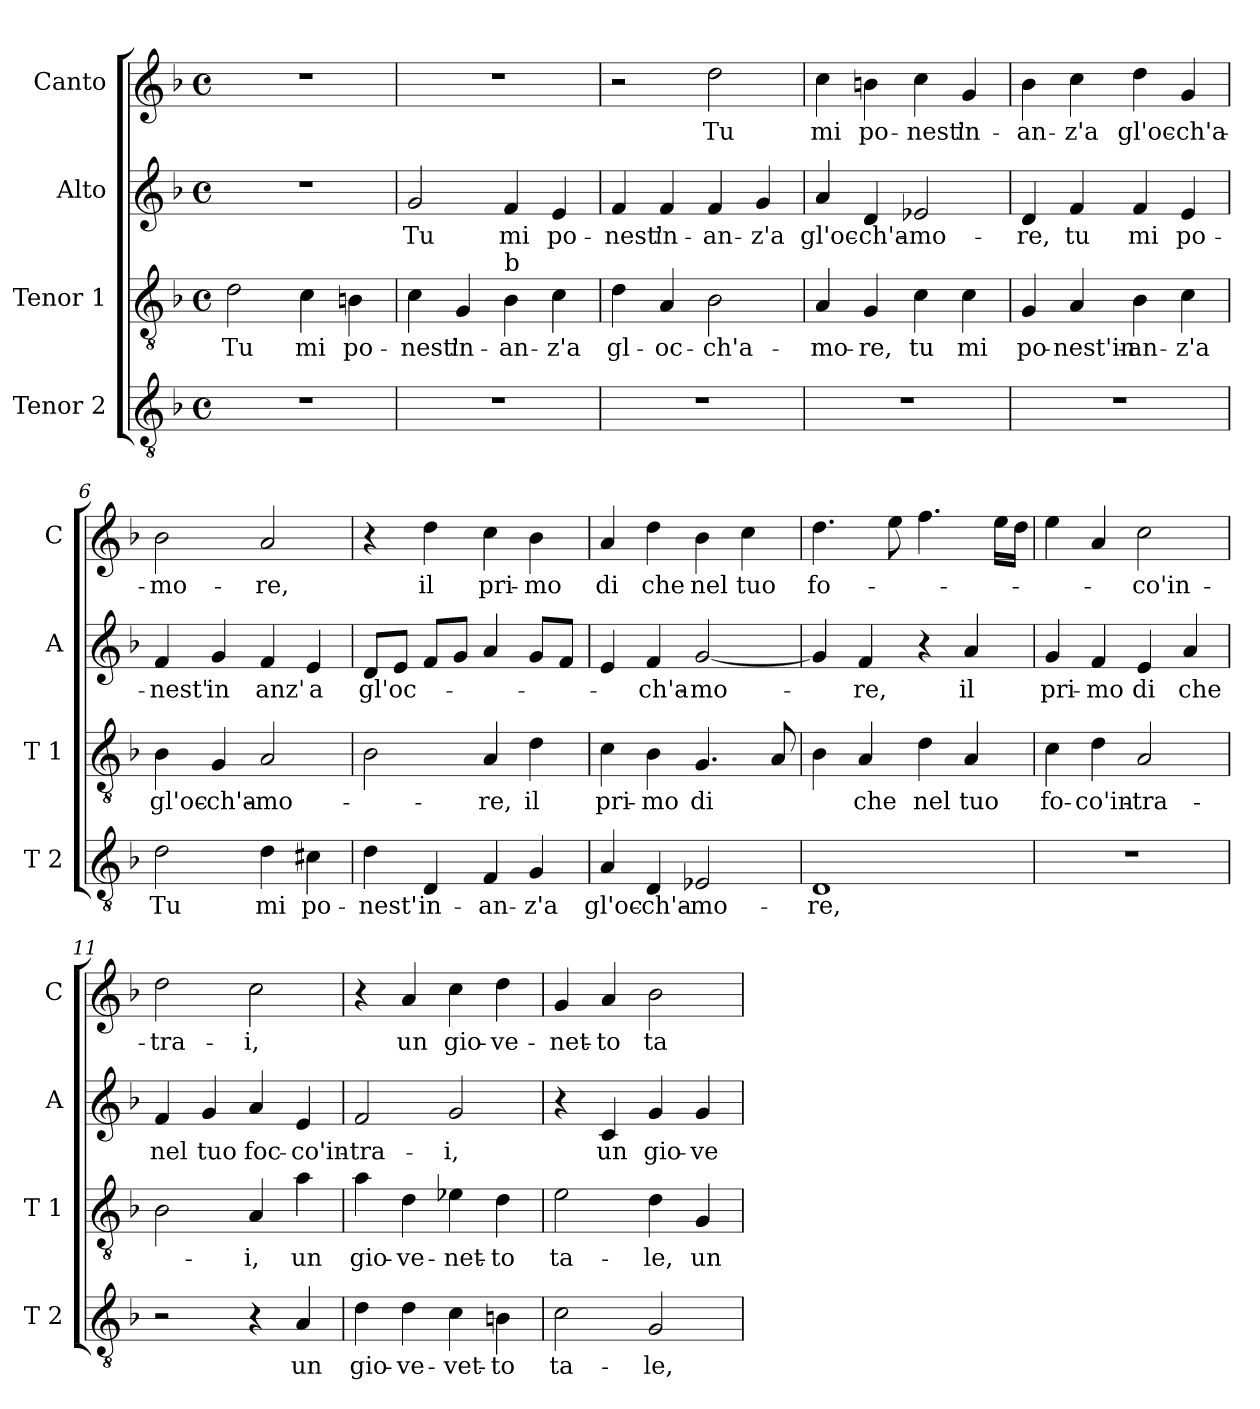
**kern	**text	**kern	**text	**kern	**text	**kern	**text
*part4	*part4	*part3	*part3	*part2	*part2	*part1	*part1
*staff4	*staff4	*staff3	*staff3	*staff2	*staff2	*staff1	*staff1
*I"Tenor 2	*	*I"Tenor 1	*	*I"Alto	*	*I"Canto	*
*I'T 2	*	*I'T 1	*	*I'A	*	*I'C	*
*clefGv2	*	*clefGv2	*	*clefG2	*	*clefG2	*
*k[b-]	*	*k[b-]	*	*k[b-]	*	*k[b-]	*
*F:	*	*F:	*	*F:	*	*F:	*
*M4/4	*	*M4/4	*	*M4/4	*	*M4/4	*
*met(c)	*	*met(c)	*	*met(c)	*	*met(c)	*
=1	=1	=1	=1	=1	=1	=1	=1
!	!	!	!LO:LY:b	!	!	!	!
1r	.	2d\	Tu	1r	.	1r	.
!	!	!	!LO:LY:b	!	!	!	!
.	.	4c\	mi	.	.	.	.
!	!	!	!LO:LY:b	!	!	!	!
.	.	4Bn\	po-	.	.	.	.
=2	=2	=2	=2	=2	=2	=2	=2
!	!	!	!LO:LY:b	!	!LO:LY:b	!	!
1r	.	4c\	-nest'	2g/	Tu	1r	.
!	!	!	!LO:LY:b	!	!	!	!
.	.	4G/	in-	.	.	.	.
!	!	!LO:TX:a:t=b	!	!	!	!	!
!	!	!	!LO:LY:b	!	!LO:LY:b	!	!
.	.	4B-\	-an-	4f/	mi	.	.
!	!	!	!LO:LY:b	!	!LO:LY:b	!	!
.	.	4c\	-z'a	4e/	po-	.	.
=3	=3	=3	=3	=3	=3	=3	=3
!	!	!	!LO:LY:b	!	!LO:LY:b	!	!
1r	.	4d\	gl-	4f/	-nest'	2r	.
!	!	!	!LO:LY:b	!	!LO:LY:b	!	!
.	.	4A/	-oc-	4f/	in-	.	.
!	!	!	!LO:LY:b	!	!LO:LY:b	!	!LO:LY:b
.	.	2B-\	-ch'a-	4f/	-an-	2dd\	Tu
!	!	!	!	!	!LO:LY:b	!	!
.	.	.	.	4g/	-z'a	.	.
=4	=4	=4	=4	=4	=4	=4	=4
!	!	!	!LO:LY:b	!	!LO:LY:b	!	!LO:LY:b
1r	.	4A/	-mo-	4a/	gl'oc-	4cc\	mi
!	!	!	!LO:LY:b	!	!LO:LY:b	!	!LO:LY:b
.	.	4G/	-re,	4d/	-ch'a-	4bn\	po-
!	!	!	!LO:LY:b	!	!LO:LY:b	!	!LO:LY:b
.	.	4c\	tu	2e-X/	-mo-	4cc\	-nest'
!	!	!	!LO:LY:b	!	!	!	!LO:LY:b
.	.	4c\	mi	.	.	4g/	in-
=5	=5	=5	=5	=5	=5	=5	=5
!	!	!	!LO:LY:b	!	!LO:LY:b	!	!LO:LY:b
1r	.	4G/	po-	4d/	-re,	4b-\	-an-
!	!	!	!LO:LY:b	!	!LO:LY:b	!	!LO:LY:b
.	.	4A/	-nest'in-	4f/	tu	4cc\	-z'a
!	!	!	!LO:LY:b	!	!LO:LY:b	!	!LO:LY:b
.	.	4B-\	-an-	4f/	mi	4dd\	gl'oc-
!	!	!	!LO:LY:b	!	!LO:LY:b	!	!LO:LY:b
.	.	4c\	-z'a	4e/	po-	4g/	-ch'a-
!!LO:LB:g=z
=6	=6	=6	=6	=6	=6	=6	=6
!	!LO:LY:b	!	!LO:LY:b	!	!LO:LY:b	!	!LO:LY:b
2d\	Tu	4B-\	gl'oc-	4f/	-nest'	2b-\	-mo-
!	!	!	!LO:LY:b	!	!LO:LY:b	!	!
.	.	4G/	-ch'a-	4g/	in	.	.
!	!LO:LY:b	!	!LO:LY:b	!	!LO:LY:b	!	!LO:LY:b
4d\	mi	2A/	-mo-	4f/	anz'	2a/	-re,
!	!LO:LY:b	!	!	!	!LO:LY:b	!	!
4c#X\	po-	.	.	4e/	a	.	.
=7	=7	=7	=7	=7	=7	=7	=7
!	!LO:LY:b	!	!	!	!LO:LY:b	!	!
4d\	-nest'	2B-\	.	8d/L	gl'oc-	4r	.
.	.	.	.	8e/J	.	.	.
!	!LO:LY:b	!	!	!	!	!	!LO:LY:b
4D/	in-	.	.	8f/L	.	4dd\	il
.	.	.	.	8g/J	.	.	.
!	!LO:LY:b	!	!LO:LY:b	!	!	!	!LO:LY:b
4F/	-an-	4A/	-re,	4a/	.	4cc\	pri-
!	!LO:LY:b	!	!LO:LY:b	!	!	!	!LO:LY:b
4G/	-z'a	4d\	il	8g/L	.	4b-\	-mo
.	.	.	.	8f/J	.	.	.
=8	=8	=8	=8	=8	=8	=8	=8
!	!LO:LY:b	!	!LO:LY:b	!	!	!	!LO:LY:b
4A/	gl'oc-	4c\	pri-	4e/	.	4a/	di
!	!LO:LY:b	!	!LO:LY:b	!	!LO:LY:b	!	!LO:LY:b
4D/	-ch'a-	4B-\	-mo	4f/	-ch'a-	4dd\	che
!	!LO:LY:b	!	!LO:LY:b	!	!LO:LY:b	!	!LO:LY:b
2E-X/	-mo-	4.G/	di	[2g/	-mo-	4b-\	nel
!	!	!	!	!	!	!	!LO:LY:b
.	.	.	.	.	.	4cc\	tuo
.	.	8A/	.	.	.	.	.
=9	=9	=9	=9	=9	=9	=9	=9
!	!LO:LY:b	!	!	!	!	!	!LO:LY:b
1D	-re,	4B-\	.	4g/]	.	4.dd\	fo-
!	!	!	!LO:LY:b	!	!LO:LY:b	!	!
.	.	4A/	che	4f/	-re,	.	.
.	.	.	.	.	.	8ee\	.
!	!	!	!LO:LY:b	!	!	!	!
.	.	4d\	nel	4r	.	4.ff\	.
!	!	!	!LO:LY:b	!	!LO:LY:b	!	!
.	.	4A/	tuo	4a/	il	.	.
.	.	.	.	.	.	16ee\LL	.
.	.	.	.	.	.	16dd\JJ	.
=10	=10	=10	=10	=10	=10	=10	=10
!	!	!	!LO:LY:b	!	!LO:LY:b	!	!
1r	.	4c\	fo-	4g/	pri-	4ee\	.
!	!	!	!LO:LY:b	!	!LO:LY:b	!	!
.	.	4d\	-co'in-	4f/	-mo	4a/	.
!	!	!	!LO:LY:b	!	!LO:LY:b	!	!LO:LY:b
.	.	2A/	-tra-	4e/	di	2cc\	-co'in-
!	!	!	!	!	!LO:LY:b	!	!
.	.	.	.	4a/	che	.	.
!!LO:LB:g=z
=11	=11	=11	=11	=11	=11	=11	=11
!	!	!	!	!	!LO:LY:b	!	!LO:LY:b
2r	.	2B-\	.	4f/	nel	2dd\	-tra-
!	!	!	!	!	!LO:LY:b	!	!
.	.	.	.	4g/	tuo	.	.
!	!	!	!LO:LY:b	!	!LO:LY:b	!	!LO:LY:b
4r	.	4A/	-i,	4a/	foc-	2cc\	-i,
!	!LO:LY:b	!	!LO:LY:b	!	!LO:LY:b	!	!
4A/	un	4a\	un	4e/	-co'in-	.	.
=12	=12	=12	=12	=12	=12	=12	=12
!	!LO:LY:b	!	!LO:LY:b	!	!LO:LY:b	!	!
4d\	gio-	4a\	gio-	2f/	-tra-	4r	.
!	!LO:LY:b	!	!LO:LY:b	!	!	!	!LO:LY:b
4d\	-ve-	4d\	-ve-	.	.	4a/	un
!	!LO:LY:b	!	!LO:LY:b	!	!LO:LY:b	!	!LO:LY:b
4c\	-vet-	4e-X\	-net-	2g/	-i,	4cc\	gio-
!	!LO:LY:b	!	!LO:LY:b	!	!	!	!LO:LY:b
4Bn\	-to	4d\	-to	.	.	4dd\	-ve-
=13	=13	=13	=13	=13	=13	=13	=13
!	!LO:LY:b	!	!LO:LY:b	!	!	!	!LO:LY:b
2c\	ta-	2e\	ta-	4r	.	4g/	-net-
!	!	!	!	!	!LO:LY:b	!	!LO:LY:b
.	.	.	.	4c/	un	4a/	-to
!	!LO:LY:b	!	!LO:LY:b	!	!LO:LY:b	!	!LO:LY:b
2G/	-le,	4d\	-le,	4g/	gio-	2b-\	ta-
!	!	!	!LO:LY:b	!	!LO:LY:b	!	!
.	.	4G/	un	4g/	-ve-	.	.
=	=	=	=	=	=	=	=
*-	*-	*-	*-	*-	*-	*-	*-
